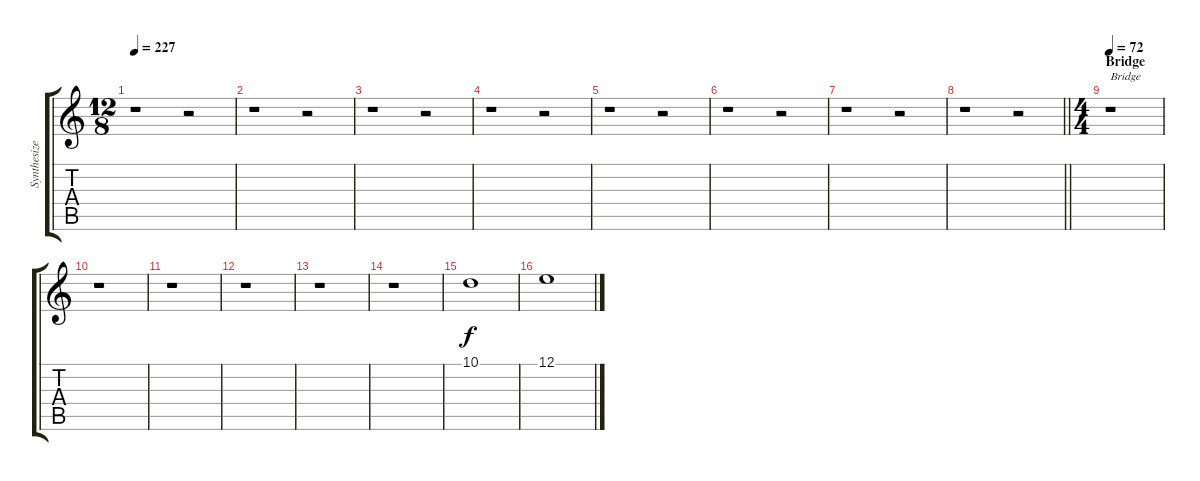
\track ("Synthesizer" "Synthesize") {instrument lead1square}
\staff {score tabs}
\tuning (E4 B3 G3 D3 A2 E2) {hide}
\ts (12 8)
\tempo 227
\clef g2
\ks c
r.1{dy f} r.2 |
r.1 r.2 |
r.1 r.2 |
r.1 r.2 |
r.1 r.2 |
r.1 r.2 |
r.1 r.2 |
\barLineRight lightlight
r.1 r.2 |
\ts (4 4)
\section ("" "Bridge")
\tempo 72
r.1{txt "Bridge"} |
r.1 |
r.1 |
r.1 |
r.1 |
r.1 |
10.1.1{volume 16 instrument lead1square} |
12.1.1
